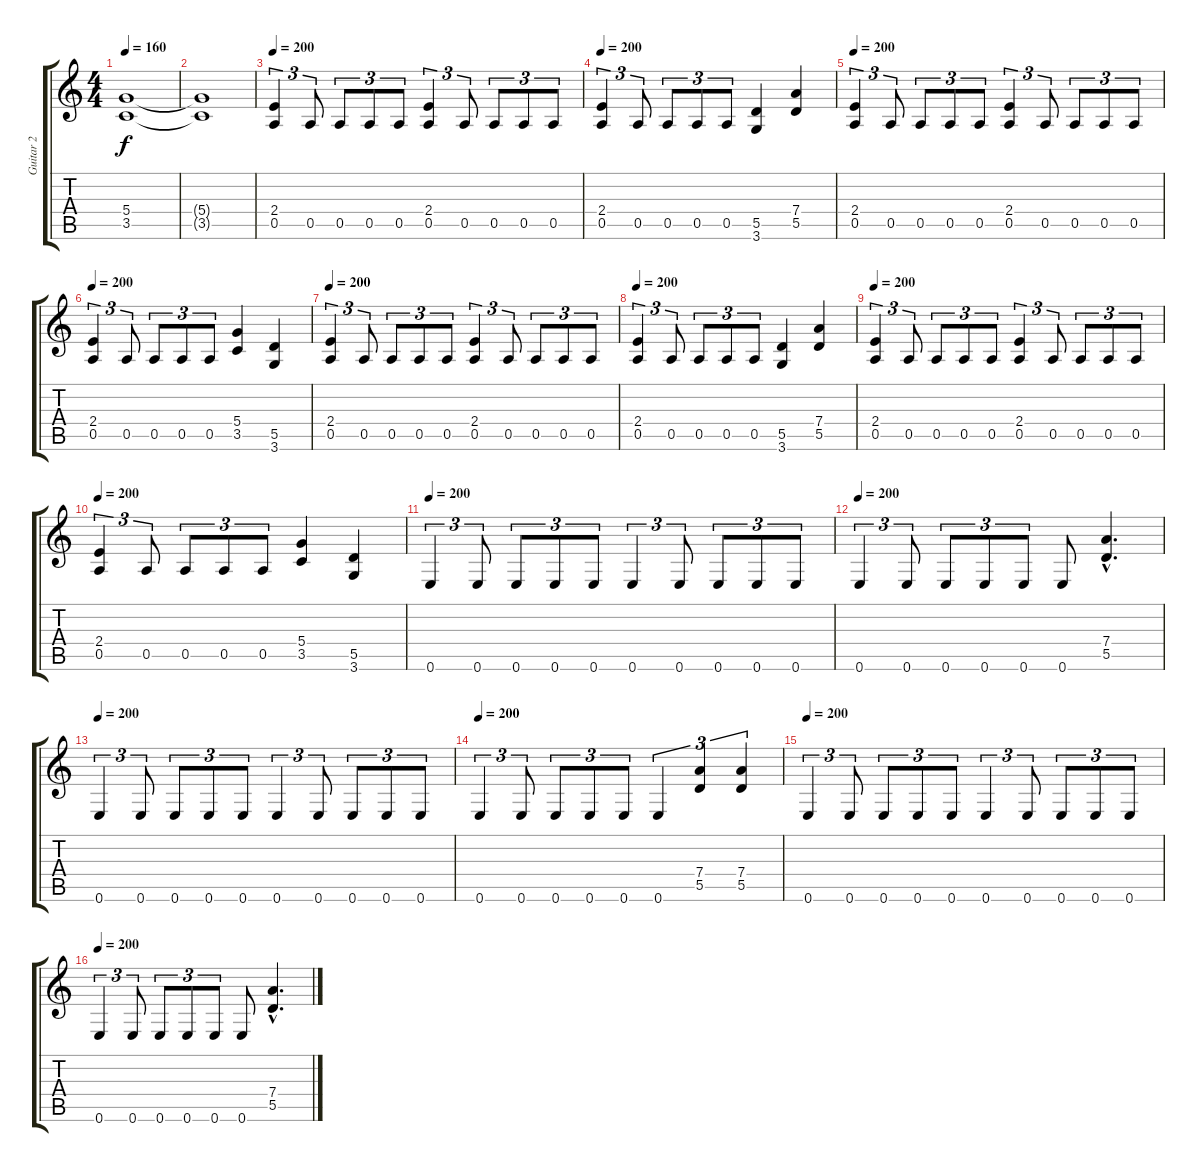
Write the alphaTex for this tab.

\track ("Guitar 2" "Guitar 2") {instrument distortionguitar}
\staff {score tabs}
\tuning (E4 B3 G3 D3 A2 E2) {hide}
\ts (4 4)
\tempo 160
\clef g2
\ks c
(5.4{t} 3.5{t}).1{dy f} |
(5.4{t} 3.5{t}).1 |
\tempo 200
(2.4 0.5).4{tu (3 2)} 0.5.8{tu (3 2)} 0.5.8{tu (3 2)} 0.5.8{tu (3 2)} 0.5.8{tu (3 2)} (2.4 0.5).4{tu (3 2)} 0.5.8{tu (3 2)} 0.5.8{tu (3 2)} 0.5.8{tu (3 2)} 0.5.8{tu (3 2)} |
\tempo 200
(2.4 0.5).4{tu (3 2)} 0.5.8{tu (3 2)} 0.5.8{tu (3 2)} 0.5.8{tu (3 2)} 0.5.8{tu (3 2)} (5.5 3.6).4 (7.4 5.5).4 |
\tempo 200
(2.4 0.5).4{tu (3 2)} 0.5.8{tu (3 2)} 0.5.8{tu (3 2)} 0.5.8{tu (3 2)} 0.5.8{tu (3 2)} (2.4 0.5).4{tu (3 2)} 0.5.8{tu (3 2)} 0.5.8{tu (3 2)} 0.5.8{tu (3 2)} 0.5.8{tu (3 2)} |
\tempo 200
(2.4 0.5).4{tu (3 2)} 0.5.8{tu (3 2)} 0.5.8{tu (3 2)} 0.5.8{tu (3 2)} 0.5.8{tu (3 2)} (5.4 3.5).4 (5.5 3.6).4 |
\tempo 200
(2.4 0.5).4{tu (3 2)} 0.5.8{tu (3 2)} 0.5.8{tu (3 2)} 0.5.8{tu (3 2)} 0.5.8{tu (3 2)} (2.4 0.5).4{tu (3 2)} 0.5.8{tu (3 2)} 0.5.8{tu (3 2)} 0.5.8{tu (3 2)} 0.5.8{tu (3 2)} |
\tempo 200
(2.4 0.5).4{tu (3 2)} 0.5.8{tu (3 2)} 0.5.8{tu (3 2)} 0.5.8{tu (3 2)} 0.5.8{tu (3 2)} (5.5 3.6).4 (7.4 5.5).4 |
\tempo 200
(2.4 0.5).4{tu (3 2)} 0.5.8{tu (3 2)} 0.5.8{tu (3 2)} 0.5.8{tu (3 2)} 0.5.8{tu (3 2)} (2.4 0.5).4{tu (3 2)} 0.5.8{tu (3 2)} 0.5.8{tu (3 2)} 0.5.8{tu (3 2)} 0.5.8{tu (3 2)} |
\tempo 200
(2.4 0.5).4{tu (3 2)} 0.5.8{tu (3 2)} 0.5.8{tu (3 2)} 0.5.8{tu (3 2)} 0.5.8{tu (3 2)} (5.4 3.5).4 (5.5 3.6).4 |
\tempo 200
0.6.4{tu (3 2)} 0.6.8{tu (3 2)} 0.6.8{tu (3 2)} 0.6.8{tu (3 2)} 0.6.8{tu (3 2)} 0.6.4{tu (3 2)} 0.6.8{tu (3 2)} 0.6.8{tu (3 2)} 0.6.8{tu (3 2)} 0.6.8{tu (3 2)} |
\tempo 200
0.6.4{tu (3 2)} 0.6.8{tu (3 2)} 0.6.8{tu (3 2)} 0.6.8{tu (3 2)} 0.6.8{tu (3 2)} 0.6.8 (7.4{hac} 5.5{hac}).4{d} |
\tempo 200
0.6.4{tu (3 2)} 0.6.8{tu (3 2)} 0.6.8{tu (3 2)} 0.6.8{tu (3 2)} 0.6.8{tu (3 2)} 0.6.4{tu (3 2)} 0.6.8{tu (3 2)} 0.6.8{tu (3 2)} 0.6.8{tu (3 2)} 0.6.8{tu (3 2)} |
\tempo 200
0.6.4{tu (3 2)} 0.6.8{tu (3 2)} 0.6.8{tu (3 2)} 0.6.8{tu (3 2)} 0.6.8{tu (3 2)} 0.6.4{tu (3 2)} (7.4 5.5).4{tu (3 2)} (7.4 5.5).4{tu (3 2)} |
\tempo 200
0.6.4{tu (3 2)} 0.6.8{tu (3 2)} 0.6.8{tu (3 2)} 0.6.8{tu (3 2)} 0.6.8{tu (3 2)} 0.6.4{tu (3 2)} 0.6.8{tu (3 2)} 0.6.8{tu (3 2)} 0.6.8{tu (3 2)} 0.6.8{tu (3 2)} |
\tempo 200
0.6.4{tu (3 2)} 0.6.8{tu (3 2)} 0.6.8{tu (3 2)} 0.6.8{tu (3 2)} 0.6.8{tu (3 2)} 0.6.8 (7.4{hac} 5.5{hac}).4{d}
